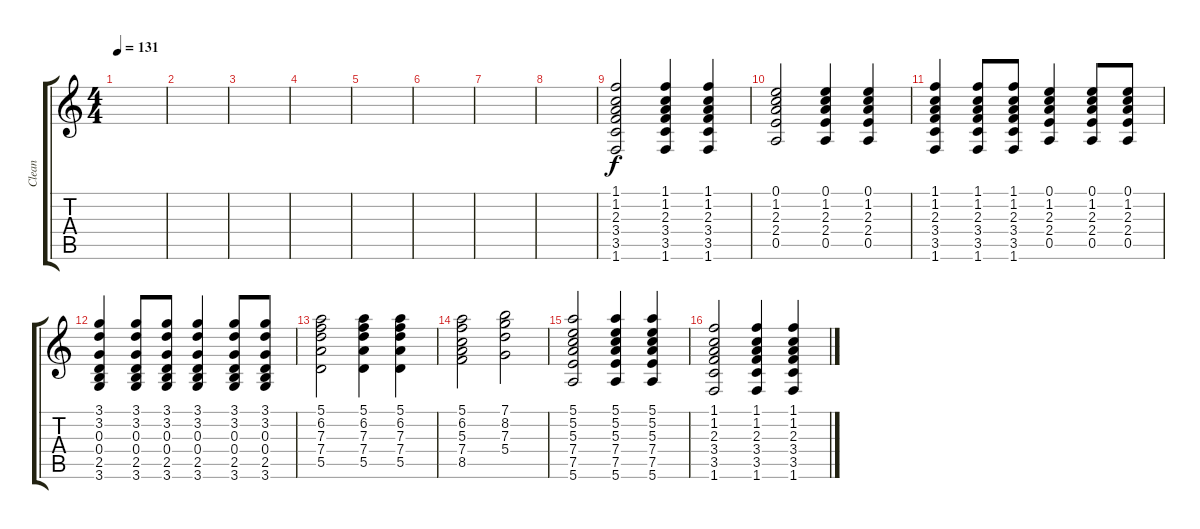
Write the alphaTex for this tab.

\track ("Clean" "Clean") {instrument acousticguitarsteel}
\staff {score tabs}
\tuning (E4 B3 G3 D3 A2 E2) {hide}
\ts (4 4)
\tempo 131
\clef g2
\ks c
|
|
|
|
|
|
|
|
(1.1 1.2 2.3 3.4 3.5 1.6).2 (1.1 1.2 2.3 3.4 3.5 1.6).4 (1.1 1.2 2.3 3.4 3.5 1.6).4 |
(0.1 1.2 2.3 2.4 0.5).2 (0.1 1.2 2.3 2.4 0.5).4 (0.1 1.2 2.3 2.4 0.5).4 |
(1.1 1.2 2.3 3.4 3.5 1.6).4 (1.1 1.2 2.3 3.4 3.5 1.6).8 (1.1 1.2 2.3 3.4 3.5 1.6).8 (0.1 1.2 2.3 2.4 0.5).4 (0.1 1.2 2.3 2.4 0.5).8 (0.1 1.2 2.3 2.4 0.5).8 |
(3.1 3.2 0.3 0.4 2.5 3.6).4 (3.1 3.2 0.3 0.4 2.5 3.6).8 (3.1 3.2 0.3 0.4 2.5 3.6).8 (3.1 3.2 0.3 0.4 2.5 3.6).4 (3.1 3.2 0.3 0.4 2.5 3.6).8 (3.1 3.2 0.3 0.4 2.5 3.6).8 |
(5.1 6.2 7.3 7.4 5.5).2 (5.1 6.2 7.3 7.4 5.5).4 (5.1 6.2 7.3 7.4 5.5).4 |
(5.1 6.2 5.3 7.4 8.5).2 (7.1 8.2 7.3 5.4).2 |
(5.1 5.2 5.3 7.4 7.5 5.6).2 (5.1 5.2 5.3 7.4 7.5 5.6).4 (5.1 5.2 5.3 7.4 7.5 5.6).4 |
(1.1 1.2 2.3 3.4 3.5 1.6).2 (1.1 1.2 2.3 3.4 3.5 1.6).4 (1.1 1.2 2.3 3.4 3.5 1.6).4
